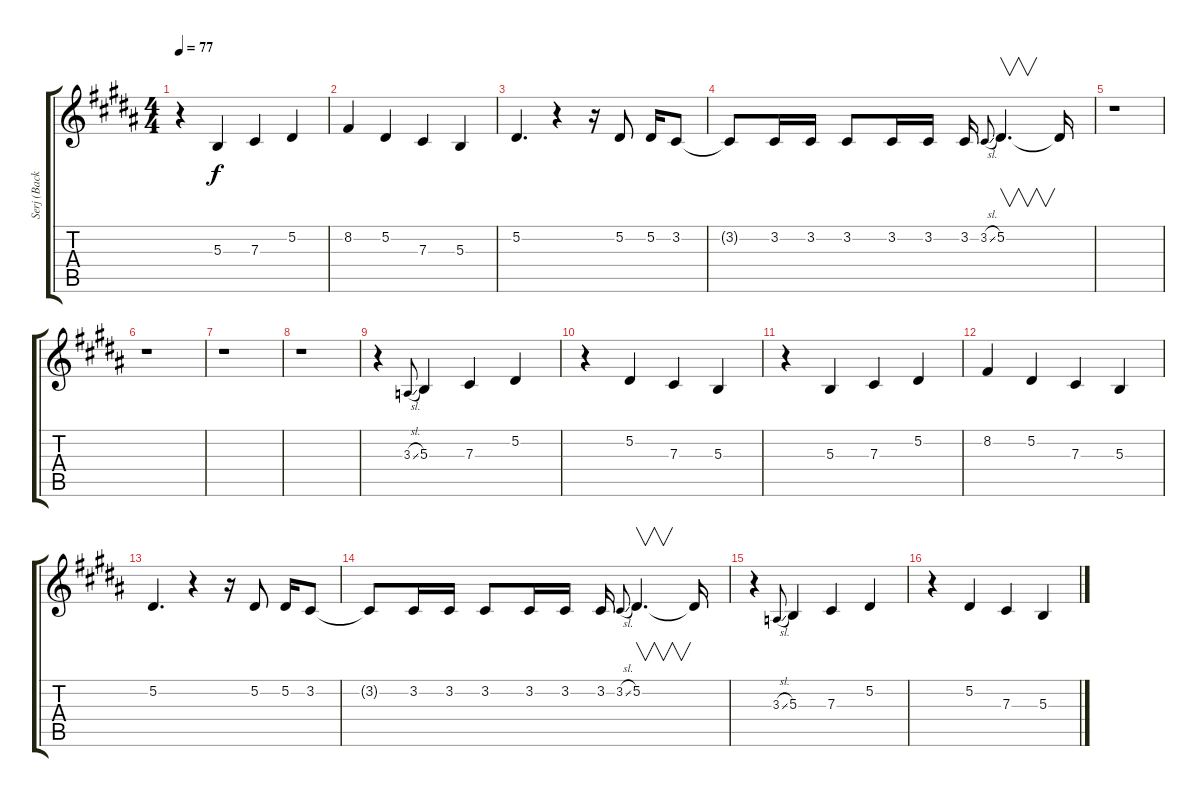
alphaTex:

\track ("Serj (Background Voice)" "Serj (Back") {instrument synthvoice}
\staff {score tabs}
\tuning (Eb4 Bb3 Gb3 Db3 Ab2 Db2) {hide}
\ts (4 4)
\tempo 77
\clef g2
\ks b
r.4{dy f} 5.3.4 7.3.4 5.2.4 |
8.2.4 5.2.4 7.3.4 5.3.4 |
5.2.4{d} r.4 r.16 5.2.8 5.2.16 3.2.8 |
3.2{t}.8 3.2.16 3.2.16 3.2.8 3.2.16 3.2.16 3.2.16 3.2{sl}.8{gr onbeat} 5.2.4{v d} 5.2{t}.16 |
r.1 |
r.1 |
r.1 |
r.1 |
r.4 3.3{sl}.8{gr onbeat} 5.3.4 7.3.4 5.2.4 |
r.4 5.2.4 7.3.4 5.3.4 |
r.4 5.3.4 7.3.4 5.2.4 |
8.2.4 5.2.4 7.3.4 5.3.4 |
5.2.4{d} r.4 r.16 5.2.8 5.2.16 3.2.8 |
3.2{t}.8 3.2.16 3.2.16 3.2.8 3.2.16 3.2.16 3.2.16 3.2{sl}.8{gr onbeat} 5.2.4{v d} 5.2{t}.16 |
r.4 3.3{sl}.8{gr onbeat} 5.3.4 7.3.4 5.2.4 |
r.4 5.2.4 7.3.4 5.3.4
